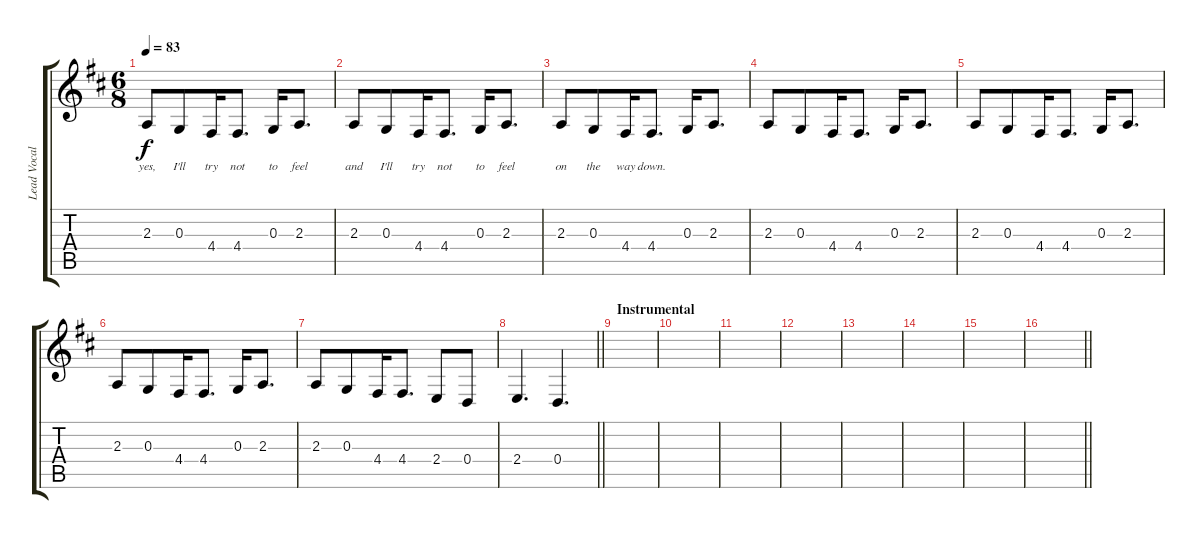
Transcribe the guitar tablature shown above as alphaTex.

\track ("Lead Vocals - Simon Neil" "Lead Vocal") {instrument altosax}
\staff {score tabs}
\tuning (E4 B3 G3 D3 A2 E2) {hide}
\ts (6 8)
\tempo 83
\clef g2
\ks d
2.3.8{lyrics (0 "yes,") lyrics (1 "") lyrics (2 "") lyrics (3 "") lyrics (4 "") dy f} 0.3.8{lyrics (0 "I'll") lyrics (1 "") lyrics (2 "") lyrics (3 "") lyrics (4 "")} 4.4.16{lyrics (0 "try") lyrics (1 "") lyrics (2 "") lyrics (3 "") lyrics (4 "")} 4.4.8{d lyrics (0 "not") lyrics (1 "") lyrics (2 "") lyrics (3 "") lyrics (4 "")} 0.3.16{lyrics (0 "to") lyrics (1 "") lyrics (2 "") lyrics (3 "") lyrics (4 "")} 2.3.8{d lyrics (0 "feel") lyrics (1 "") lyrics (2 "") lyrics (3 "") lyrics (4 "")} |
2.3.8{lyrics (0 "and") lyrics (1 "") lyrics (2 "") lyrics (3 "") lyrics (4 "")} 0.3.8{lyrics (0 "I'll") lyrics (1 "") lyrics (2 "") lyrics (3 "") lyrics (4 "")} 4.4.16{lyrics (0 "try") lyrics (1 "") lyrics (2 "") lyrics (3 "") lyrics (4 "")} 4.4.8{d lyrics (0 "not") lyrics (1 "") lyrics (2 "") lyrics (3 "") lyrics (4 "")} 0.3.16{lyrics (0 "to") lyrics (1 "") lyrics (2 "") lyrics (3 "") lyrics (4 "")} 2.3.8{d lyrics (0 "feel") lyrics (1 "") lyrics (2 "") lyrics (3 "") lyrics (4 "")} |
2.3.8{lyrics (0 "on") lyrics (1 "") lyrics (2 "") lyrics (3 "") lyrics (4 "")} 0.3.8{lyrics (0 "the") lyrics (1 "") lyrics (2 "") lyrics (3 "") lyrics (4 "")} 4.4.16{lyrics (0 "way") lyrics (1 "") lyrics (2 "") lyrics (3 "") lyrics (4 "")} 4.4.8{d lyrics (0 "down.") lyrics (1 "") lyrics (2 "") lyrics (3 "") lyrics (4 "")} 0.3.16{lyrics (0 "") lyrics (1 "") lyrics (2 "") lyrics (3 "") lyrics (4 "")} 2.3.8{d lyrics (0 "") lyrics (1 "") lyrics (2 "") lyrics (3 "") lyrics (4 "")} |
2.3.8{lyrics (0 "") lyrics (1 "") lyrics (2 "") lyrics (3 "") lyrics (4 "")} 0.3.8{lyrics (0 "") lyrics (1 "") lyrics (2 "") lyrics (3 "") lyrics (4 "")} 4.4.16{lyrics (0 "") lyrics (1 "") lyrics (2 "") lyrics (3 "") lyrics (4 "")} 4.4.8{d} 0.3.16 2.3.8{d} |
2.3.8 0.3.8 4.4.16 4.4.8{d} 0.3.16 2.3.8{d} |
2.3.8 0.3.8 4.4.16 4.4.8{d} 0.3.16 2.3.8{d} |
2.3.8 0.3.8 4.4.16 4.4.8{d} 2.4.8 0.4.8 |
\barLineRight lightlight
2.4.4{d} 0.4.4{d} |
\section ("" "Instrumental")
|
|
|
|
|
|
|
\barLineRight lightlight
